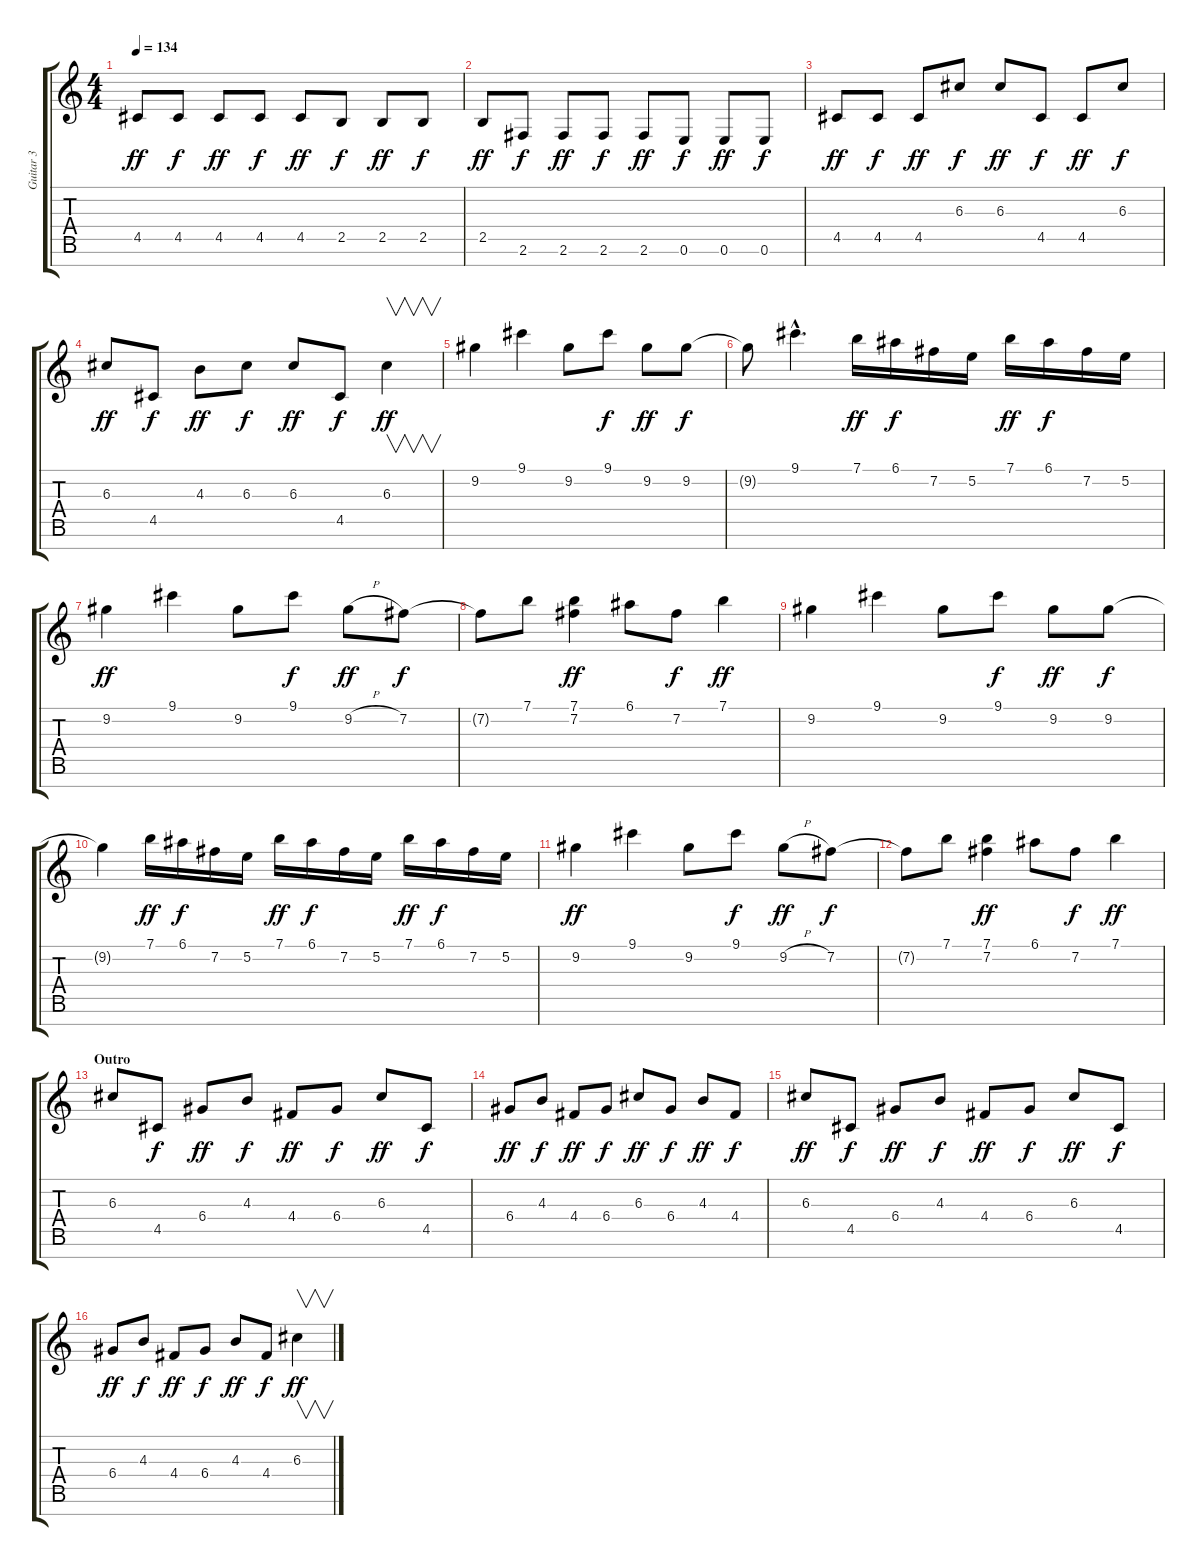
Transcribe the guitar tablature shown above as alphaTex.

\track ("Guitar 3" "Guitar 3") {instrument distortionguitar}
\staff {score tabs}
\tuning (E4 B3 G3 D3 A2 E2 B1) {hide}
\ts (4 4)
\tempo 134
\clef g2
\ks c
4.5.8{dy ff} 4.5.8{dy f} 4.5.8{dy ff} 4.5.8{dy f} 4.5.8{dy ff} 2.5.8{dy f} 2.5.8{dy ff} 2.5.8{dy f} |
2.5.8{dy ff} 2.6.8{dy f} 2.6.8{dy ff} 2.6.8{dy f} 2.6.8{dy ff} 0.6.8{dy f} 0.6.8{dy ff} 0.6.8{dy f} |
4.5.8{dy ff} 4.5.8{dy f} 4.5.8{dy ff} 6.3.8{dy f} 6.3.8{dy ff} 4.5.8{dy f} 4.5.8{dy ff} 6.3.8{dy f} |
6.3.8{dy ff} 4.5.8{dy f} 4.3.8{dy ff} 6.3.8{dy f} 6.3.8{dy ff} 4.5.8{dy f} 6.3.4{v dy ff} |
9.2.4 9.1.4 9.2.8 9.1.8{dy f} 9.2.8{dy ff} 9.2.8{dy f} |
9.2{t}.8 9.1{hac}.4{d} 7.1.16{dy ff} 6.1.16{dy f} 7.2.16 5.2.16 7.1.16{dy ff} 6.1.16{dy f} 7.2.16 5.2.16 |
9.2.4{dy ff} 9.1.4 9.2.8 9.1.8{dy f} 9.2{h}.8{dy ff} 7.2.8{dy f} |
7.2{t}.8 7.1.8 (7.1 7.2).4{dy ff} 6.1.8 7.2.8{dy f} 7.1.4{dy ff} |
9.2.4 9.1.4 9.2.8 9.1.8{dy f} 9.2.8{dy ff} 9.2.8{dy f} |
9.2{t}.4 7.1.16{dy ff} 6.1.16{dy f} 7.2.16 5.2.16 7.1.16{dy ff} 6.1.16{dy f} 7.2.16 5.2.16 7.1.16{dy ff} 6.1.16{dy f} 7.2.16 5.2.16 |
9.2.4{dy ff} 9.1.4 9.2.8 9.1.8{dy f} 9.2{h}.8{dy ff} 7.2.8{dy f} |
7.2{t}.8 7.1.8 (7.1 7.2).4{dy ff} 6.1.8 7.2.8{dy f} 7.1.4{dy ff} |
\section ("" "Outro")
6.3.8 4.5.8{dy f} 6.4.8{dy ff} 4.3.8{dy f} 4.4.8{dy ff} 6.4.8{dy f} 6.3.8{dy ff} 4.5.8{dy f} |
6.4.8{dy ff} 4.3.8{dy f} 4.4.8{dy ff} 6.4.8{dy f} 6.3.8{dy ff} 6.4.8{dy f} 4.3.8{dy ff} 4.4.8{dy f} |
6.3.8{dy ff} 4.5.8{dy f} 6.4.8{dy ff} 4.3.8{dy f} 4.4.8{dy ff} 6.4.8{dy f} 6.3.8{dy ff} 4.5.8{dy f} |
6.4.8{dy ff} 4.3.8{dy f} 4.4.8{dy ff} 6.4.8{dy f} 4.3.8{dy ff} 4.4.8{dy f} 6.3.4{v dy ff}
